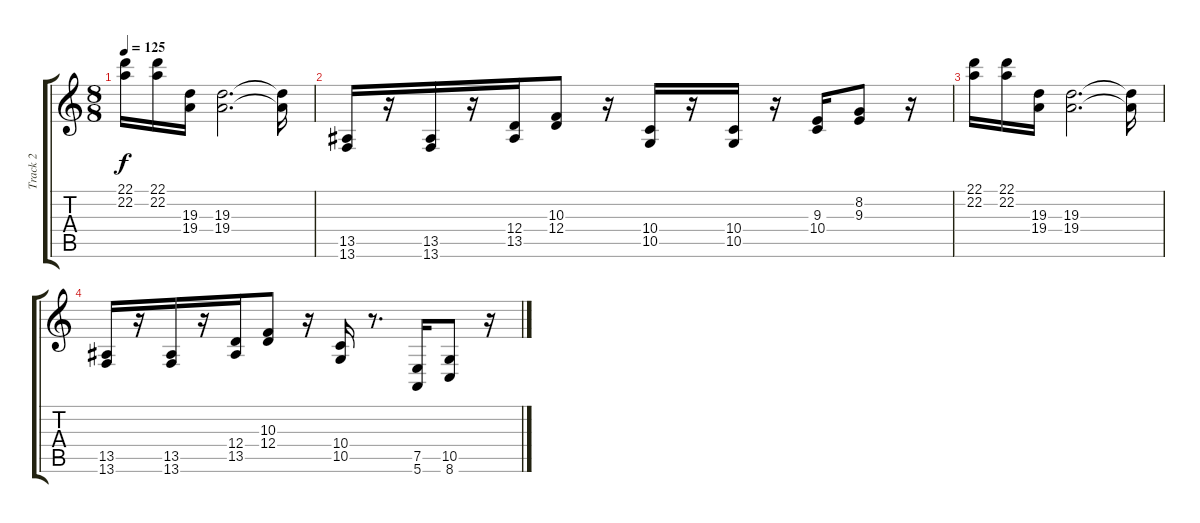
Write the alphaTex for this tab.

\track ("Track 2" "Track 2") {instrument stringensemble1}
\staff {score tabs}
\tuning (E4 B3 G3 D3 A2 E2) {hide}
\ts (8 8)
\tempo 125
\clef g2
\ks c
(22.1 22.2).16{dy f} (22.1 22.2).16 (19.3 19.4).16 (19.3 19.4).2{d} (19.3{t} 19.4{t}).16 |
(13.5 13.6).16 r.16 (13.5 13.6).16 r.16 (12.4 13.5).16 (10.3 12.4).8 r.16 (10.4 10.5).16 r.16 (10.4 10.5).16 r.16 (9.3 10.4).16 (8.2 9.3).8 r.16 |
(22.1 22.2).16 (22.1 22.2).16 (19.3 19.4).16 (19.3 19.4).2{d} (19.3{t} 19.4{t}).16 |
(13.5 13.6).16 r.16 (13.5 13.6).16 r.16 (12.4 13.5).16 (10.3 12.4).8 r.16 (10.4 10.5).16 r.8{d} (7.5 5.6).16 (10.5 8.6).8 r.16
